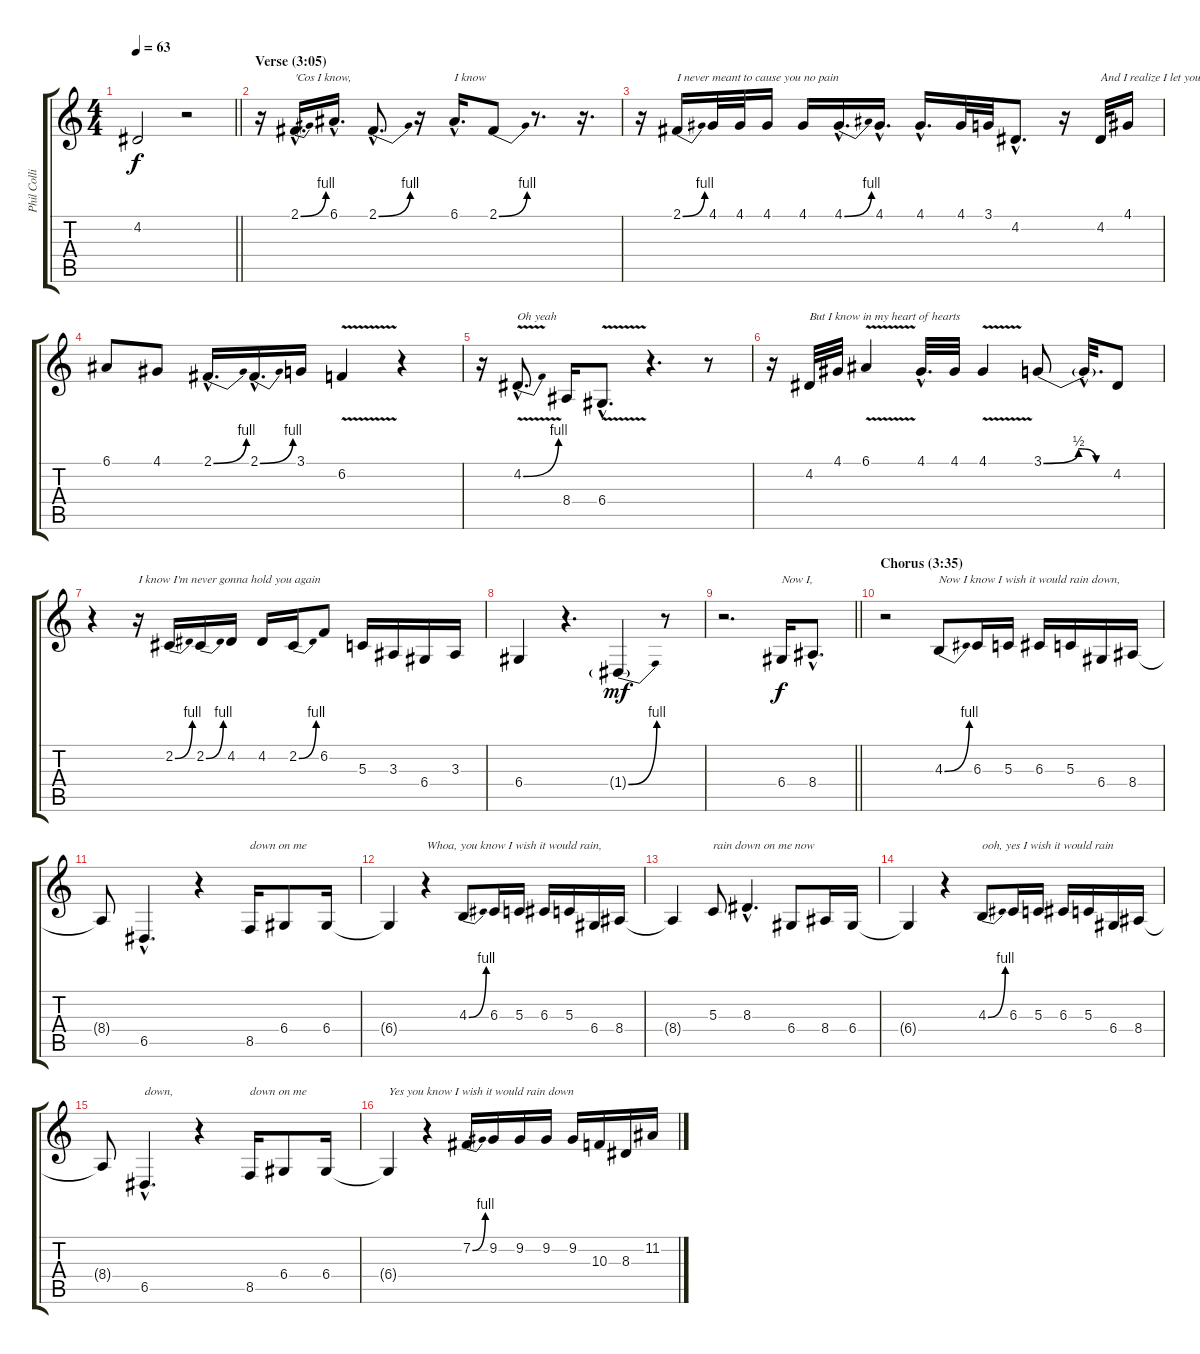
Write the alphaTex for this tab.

\track ("Phil Collins" "Phil Colli") {instrument englishhorn}
\staff {score tabs}
\tuning (E4 B3 G3 D3 A2 E2) {hide}
\ts (4 4)
\tempo 63
\clef g2
\barLineRight lightlight
\ks c
4.2{t}.2{dy f} r.2 |
\section ("" "Verse (3:05)")
r.16 2.1{be (bend 0 0 60 4) hac}.16{d txt "'Cos I know, "} 6.1{hac}.16{d} 2.1{be (bend 0 0 60 4) hac}.8{d} r.16 6.1{hac}.16{d txt "I know"} 2.1{be (bend 0 0 60 4)}.8 r.8{d} r.16{d} |
r.16 2.1{be (bend 0 0 60 4)}.16{txt "I never meant to cause you no pain"} 4.1.32 4.1.32 4.1.16 4.1.16 4.1{be (bend 0 0 60 4) hac}.16{d} 4.1{hac}.16{d} 4.1{hac}.16{d} 4.1.32 3.1.32 4.2{hac}.8{d} r.16 4.2.32{txt "And I realize I let you down"} 4.1.16 |
6.1.8 4.1.8 2.1{be (bend 0 0 60 4) hac}.16{d} 2.1{be (bend 0 0 60 4) hac}.16{d} 3.1.16 6.2{v}.4 r.4 |
r.16 4.2{be (bend 0 0 60 4) v hac}.8{d txt "Oh yeah"} 8.4.16 6.4{v hac}.8{d} r.4{d} r.8 |
r.16 4.2.32{txt "But I know in my heart of hearts"} 4.1.32 6.1{v}.4 4.1{hac}.32{d} 4.1.32 4.1{v}.4 3.1{be (custom 0 0 30 2 45 0 60 0)}.8 3.1{hac t}.32{d} 4.2.8 |
r.4 r.16{txt "I know I'm never gonna hold you again"} 2.2{be (bend 0 0 60 4)}.16 2.2{be (bend 0 0 60 4)}.16 4.2.16 4.2.16 2.2{be (bend 0 0 60 4)}.16 6.2.8 5.3.16 3.3.16 6.4.16 3.3.16 |
6.4.4 r.4{d} 1.4{be (bend 0 0 60 4) g}.4{dy mf} r.8 |
\barLineRight lightlight
r.2{d} 6.4.16{txt "Now I, " dy f} 8.4{hac}.8{d} |
\section ("" "Chorus (3:35)")
r.2 4.3{be (bend 0 0 60 4)}.8{txt "Now I know I wish it would rain down,"} 6.3.16 5.3.16 6.3.16 5.3.16 6.4.16 8.4.16 |
8.4{t}.8 6.5{hac}.4{d} r.4 8.5.16{txt "down on me"} 6.4.8 6.4.16 |
6.4{t}.4 r.4{txt "Whoa, you know I wish it would rain,"} 4.3{be (bend 0 0 60 4)}.8 6.3.16 5.3.16 6.3.16 5.3.16 6.4.16 8.4.16 |
8.4{t}.4 5.3.8{txt "rain down on me now"} 8.3{hac}.4{d} 6.4.8 8.4.16 6.4.16 |
6.4{t}.4 r.4 4.3{be (bend 0 0 60 4)}.8{txt "ooh, yes I wish it would rain"} 6.3.16 5.3.16 6.3.16 5.3.16 6.4.16 8.4.16 |
8.4{t}.8 6.5{hac}.4{d txt "down,"} r.4 8.5.16{txt "down on me"} 6.4.8 6.4.16 |
6.4{t}.4{txt "Yes you know I wish it would rain down "} r.4 7.2{be (bend 0 0 60 4)}.16 9.2.16 9.2.16 9.2.16 9.2.16 10.3.16 8.3.16 11.2.16
